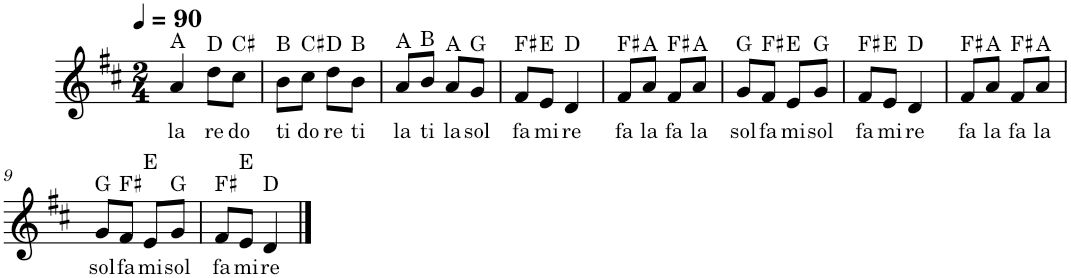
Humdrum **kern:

**kern	**text
*part1	*part1
*staff1	*staff1
*I"Piano	*
*I'Pno.	*
*clefG2	*
*k[f#c#]	*
*M2/4	*
*MM90	*
=1	=1
!LO:TX:a:t=A	!
!	!LO:LY:b
4a/	la
!LO:TX:a:t=D	!
!	!LO:LY:b
8dd\L	re
!LO:TX:a:t=C♯	!
!	!LO:LY:b
8cc#\J	do
=2	=2
!LO:TX:a:t=B	!
!	!LO:LY:b
8b\L	ti
!LO:TX:a:t=C♯	!
!	!LO:LY:b
8cc#\J	do
!LO:TX:a:t=D	!
!	!LO:LY:b
8dd\L	re
!LO:TX:a:t=B	!
!	!LO:LY:b
8b\J	ti
=3	=3
!LO:TX:a:t=A	!
!	!LO:LY:b
8a/L	la
!LO:TX:a:t=B	!
!	!LO:LY:b
8b/J	ti
!LO:TX:a:t=A	!
!	!LO:LY:b
8a/L	la
!LO:TX:a:t=G	!
!	!LO:LY:b
8g/J	sol
=4	=4
!LO:TX:a:t=F♯	!
!	!LO:LY:b
8f#/L	fa
!LO:TX:a:t=E	!
!	!LO:LY:b
8e/J	mi
!LO:TX:a:t=D	!
!	!LO:LY:b
4d/	re
=5	=5
!LO:TX:a:t=F♯	!
!	!LO:LY:b
8f#/L	fa
!LO:TX:a:t=A	!
!	!LO:LY:b
8a/J	la
!LO:TX:a:t=F♯	!
!	!LO:LY:b
8f#/L	fa
!LO:TX:a:t=A	!
!	!LO:LY:b
8a/J	la
=6	=6
!LO:TX:a:t=G	!
!	!LO:LY:b
8g/L	sol
!LO:TX:a:t=F♯	!
!	!LO:LY:b
8f#/J	fa
!LO:TX:a:t=E	!
!	!LO:LY:b
8e/L	mi
!LO:TX:a:t=G	!
!	!LO:LY:b
8g/J	sol
=7	=7
!LO:TX:a:t=F♯	!
!	!LO:LY:b
8f#/L	fa
!LO:TX:a:t=E	!
!	!LO:LY:b
8e/J	mi
!LO:TX:a:t=D	!
!	!LO:LY:b
4d/	re
=8	=8
!LO:TX:a:t=F♯	!
!	!LO:LY:b
8f#/L	fa
!LO:TX:a:t=A	!
!	!LO:LY:b
8a/J	la
!LO:TX:a:t=F♯	!
!	!LO:LY:b
8f#/L	fa
!LO:TX:a:t=A	!
!	!LO:LY:b
8a/J	la
!!LO:LB:g=z
=9	=9
!LO:TX:a:t=G	!
!	!LO:LY:b
8g/L	sol
!LO:TX:a:t=F♯	!
!	!LO:LY:b
8f#/J	fa
!LO:TX:a:t=E	!
!	!LO:LY:b
8e/L	mi
!LO:TX:a:t=G	!
!	!LO:LY:b
8g/J	sol
=10	=10
!LO:TX:a:t=F♯	!
!	!LO:LY:b
8f#/L	fa
!LO:TX:a:t=E	!
!	!LO:LY:b
8e/J	mi
!LO:TX:a:t=D	!
!	!LO:LY:b
4d/	re
==	==
*-	*-
